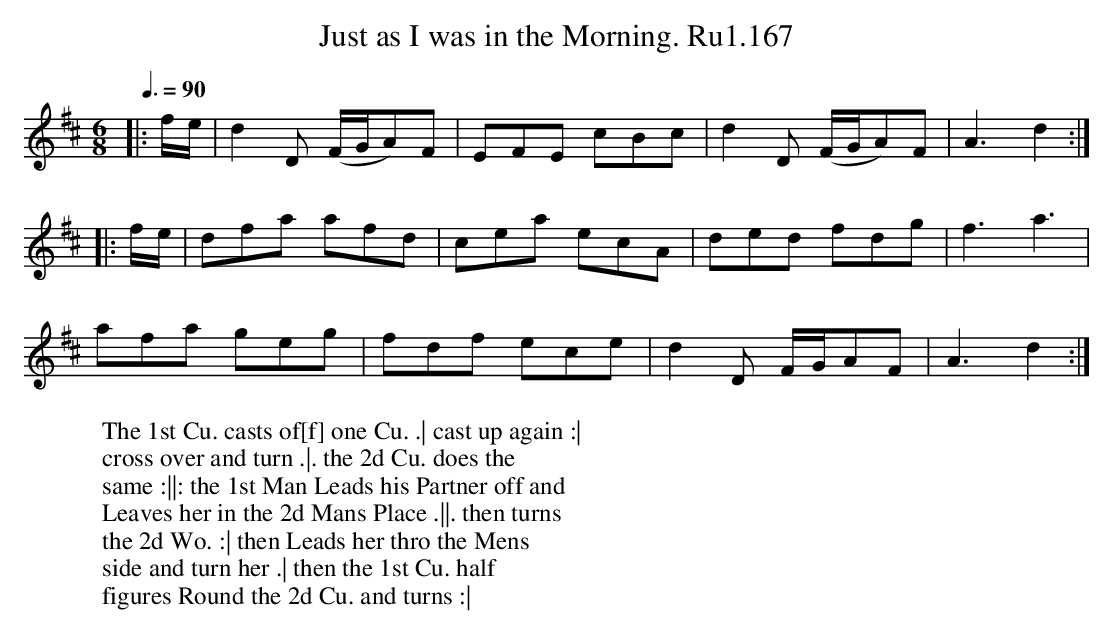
X:1
T:Just as I was in the Morning. Ru1.167
M:6/8
L:1/8
W:The 1st Cu. casts of[f] one Cu. .| cast up again :|
W:cross over and turn .|. the 2d Cu. does the
W:same :||: the 1st Man Leads his Partner off and
W:Leaves her in the 2d Mans Place .||. then turns
W:the 2d Wo. :| then Leads her thro the Mens
W:side and turn her .| then the 1st Cu. half
W:figures Round the 2d Cu. and turns :|
Q:3/8=90
K:D
|:f/e/ | d2D (F/G/A)F | EFE cBc | d2D (F/G/A)F | A3 d2 :|
|: f/e/ | dfa afd | cea ecA | ded fdg | f3 a3 |
afa geg | fdf ece | d2D F/G/AF | A3 d2 :|]
